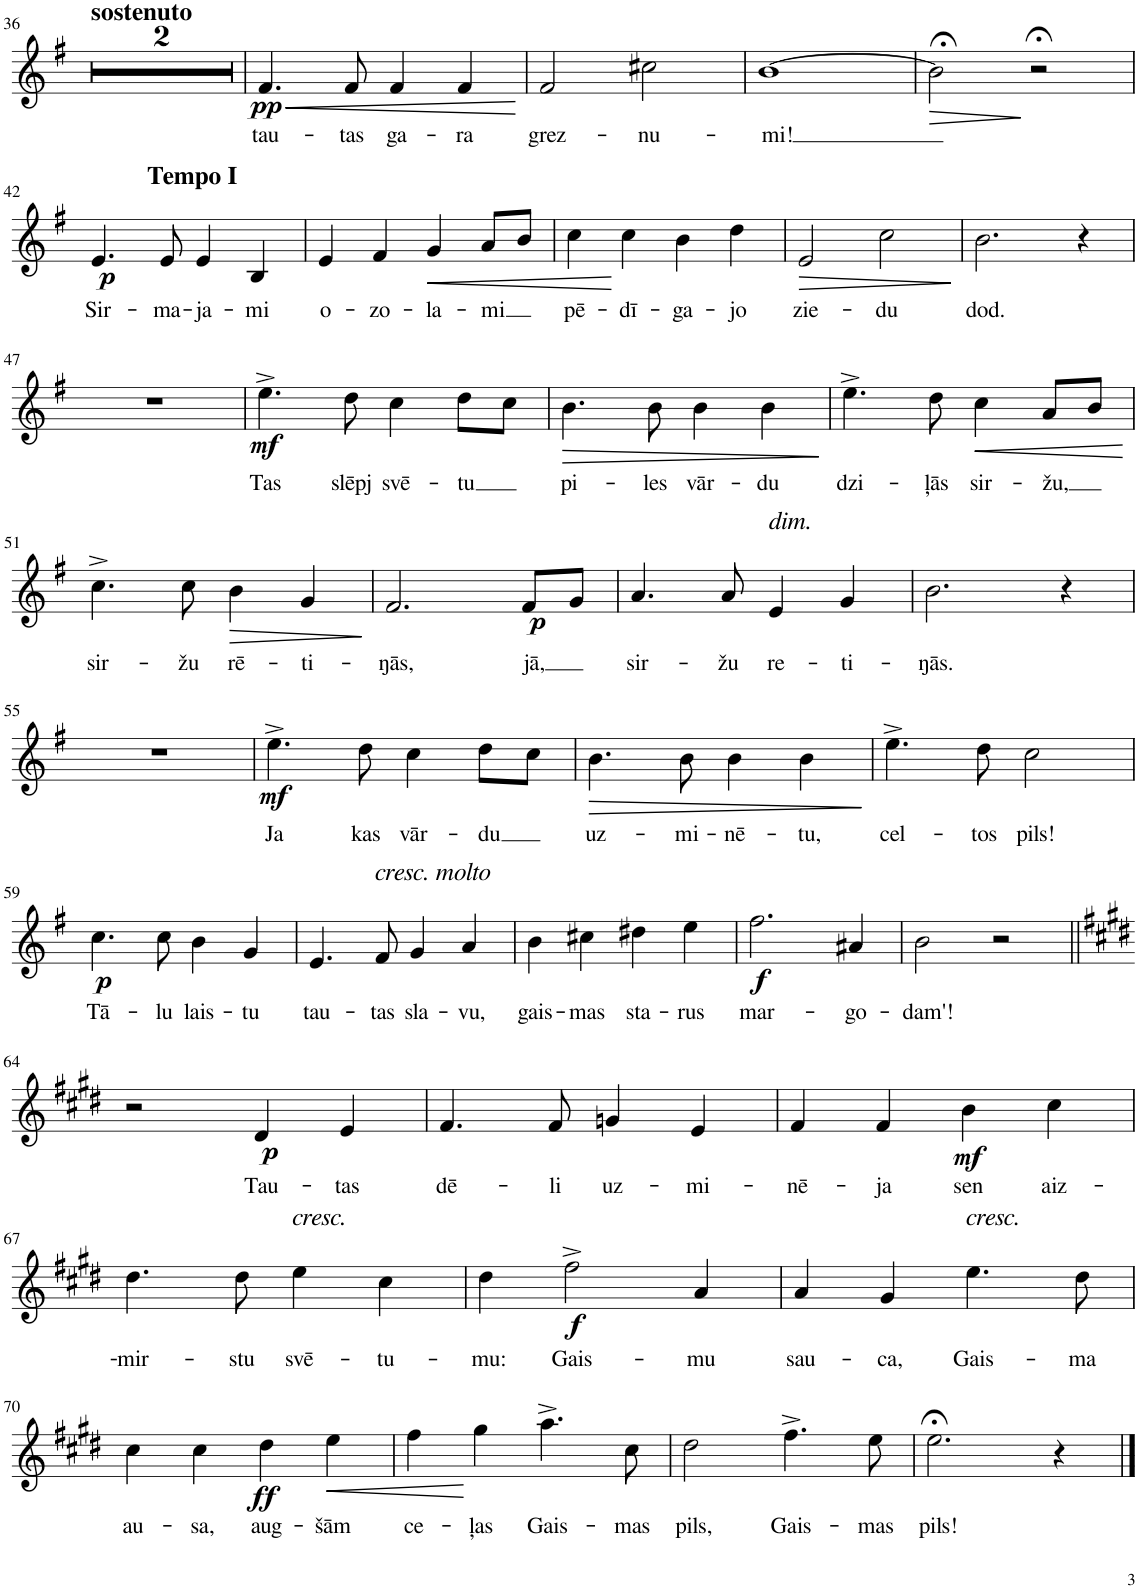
**kern	**text	**dynam
*part1	*part1	*part1
*staff1	*staff1	*staff1
*I"Soprano	*	*
*I'S.	*	*
!!LO:PB:g=z
*clefG2	*	*
*k[f#]	*	*
*M4/4	*	*
=36	=36	=36
!LO:TX:a:B:t=sostenuto	!	!
1r	.	.
=37	=37	=37
1r	.	.
=38	=38	=38
!	!LO:LY:b	!LO:HP:b
!	!	!LO:DY:n=1:b
4.f#/	tau-	< pp
!	!LO:LY:b	!
8f#/	-tas	.
!	!LO:LY:b	!
4f#/	ga-	.
!	!LO:LY:b	!
4f#/	-ra	.
.	.	[
=39	=39	=39
!	!LO:LY:b	!
2f#/	grez-	.
!	!LO:LY:b	!
2cc#X\	-nu-	.
=40	=40	=40
!	!LO:LY:b	!
[1b	-mi!	.
=41	=41	=41
!	!	!LO:HP:b
2b;<\]	.	>
2r;<	.	]
!!LO:LB:g=z
=42	=42	=42
!LO:TX:a:B:t=Tempo I	!	!
!	!LO:LY:b	!LO:DY:b
4.e/	Sir-	p
!	!LO:LY:b	!
8e/	-ma-	.
!	!LO:LY:b	!
4e/	-ja-	.
!	!LO:LY:b	!
4B/	-mi	.
=43	=43	=43
!	!LO:LY:b	!
4e/	o-	.
!	!LO:LY:b	!
4f#/	-zo-	.
!	!LO:LY:b	!LO:HP:b
4g/	-la-	<
!	!LO:LY:b	!
8a/L	-mi	.
8b/J	.	.
=44	=44	=44
!	!LO:LY:b	!
4cc\	pē-	.
!	!LO:LY:b	!
4cc\	-dī-	[
!	!LO:LY:b	!
4b\	-ga-	.
!	!LO:LY:b	!
4dd\	-jo	.
=45	=45	=45
!	!LO:LY:b	!LO:HP:b
2e/	zie-	>
!	!LO:LY:b	!
2cc\	-du	.
.	.	]
=46	=46	=46
!	!LO:LY:b	!
2.b\	dod.	.
4r	.	.
!!LO:LB:g=z
=47	=47	=47
1r	.	.
=48	=48	=48
!	!LO:LY:b	!LO:DY:b
4.ee^\	Tas	mf
!	!LO:LY:b	!
8dd\	slēpj	.
!	!LO:LY:b	!
4cc\	svē-	.
!	!LO:LY:b	!
8dd\L	-tu	.
8cc\J	.	.
=49	=49	=49
!	!LO:LY:b	!LO:HP:b
4.b\	pi-	>
!	!LO:LY:b	!
8b\	-les	.
!	!LO:LY:b	!
4b\	vār-	.
!	!LO:LY:b	!
4b\	-du	.
.	.	]
=50	=50	=50
!	!LO:LY:b	!
4.ee^\	dzi-	.
!	!LO:LY:b	!
8dd\	-ļās	.
!	!LO:LY:b	!LO:HP:b
4cc\	sir-	<
!	!LO:LY:b	!
8a/L	-žu,	.
8b/J	.	.
.	.	[
!!LO:LB:g=z
=51	=51	=51
!	!LO:LY:b	!
4.cc^\	sir-	.
!	!LO:LY:b	!
8cc\	-žu	.
!	!LO:LY:b	!LO:HP:b
4b\	rē-	>
!	!LO:LY:b	!
4g/	-ti-	.
.	.	]
=52	=52	=52
!	!LO:LY:b	!
2.f#/	-ŋās,	.
!	!LO:LY:b	!LO:DY:b
8f#/L	jā,	p
8g/J	.	.
=53	=53	=53
!	!LO:LY:b	!
4.a/	sir-	.
!	!LO:LY:b	!
8a/	-žu	.
!LO:TX:a:i:t=dim.	!	!
!	!LO:LY:b	!
4e/	re-	.
!	!LO:LY:b	!
4g/	-ti-	.
=54	=54	=54
!	!LO:LY:b	!
2.b\	-ŋās.	.
4r	.	.
!!LO:LB:g=z
=55	=55	=55
1r	.	.
=56	=56	=56
!	!LO:LY:b	!LO:DY:b
4.ee^\	Ja	mf
!	!LO:LY:b	!
8dd\	kas	.
!	!LO:LY:b	!
4cc\	vār-	.
!	!LO:LY:b	!
8dd\L	-du	.
8cc\J	.	.
=57	=57	=57
!	!LO:LY:b	!LO:HP:b
4.b\	uz-	>
!	!LO:LY:b	!
8b\	-mi-	.
!	!LO:LY:b	!
4b\	-nē-	.
!	!LO:LY:b	!
4b\	-tu,	.
.	.	]
=58	=58	=58
!	!LO:LY:b	!
4.ee^\	cel-	.
!	!LO:LY:b	!
8dd\	-tos	.
!	!LO:LY:b	!
2cc\	pils!	.
!!LO:LB:g=z
=59	=59	=59
!	!LO:LY:b	!LO:DY:b
4.cc\	Tā-	p
!	!LO:LY:b	!
8cc\	-lu	.
!	!LO:LY:b	!
4b\	lais-	.
!	!LO:LY:b	!
4g/	-tu	.
=60	=60	=60
!	!LO:LY:b	!
4.e/	tau-	.
!LO:TX:a:i:t=cresc. molto	!	!
!	!LO:LY:b	!
8f#/	-tas	.
!	!LO:LY:b	!
4g/	sla-	.
!	!LO:LY:b	!
4a/	-vu,	.
=61	=61	=61
!	!LO:LY:b	!
4b\	gais-	.
!	!LO:LY:b	!
4cc#X\	-mas	.
!	!LO:LY:b	!
4dd#X\	sta-	.
!	!LO:LY:b	!
4ee\	-rus	.
=62	=62	=62
!	!LO:LY:b	!LO:DY:b
2.ff#\	mar-	f
!	!LO:LY:b	!
4a#X/	-go-	.
=63	=63	=63
!	!LO:LY:b	!
2b\	-dam'!	.
2r	.	.
!!LO:LB:g=z
=64||	=64||	=64||
*k[f#c#g#d#]	*	*
2r	.	.
!	!LO:LY:b	!LO:DY:b
4d#/	Tau-	p
!	!LO:LY:b	!
4e/	-tas	.
=65	=65	=65
!	!LO:LY:b	!
4.f#/	dē-	.
!	!LO:LY:b	!
8f#/	-li	.
!	!LO:LY:b	!
4gn/	uz-	.
!	!LO:LY:b	!
4e/	-mi-	.
=66	=66	=66
!	!LO:LY:b	!
4f#/	-nē-	.
!	!LO:LY:b	!
4f#/	-ja	.
!	!LO:LY:b	!LO:DY:b
4b\	sen	mf
!	!LO:LY:b	!
4cc#\	aiz-	.
!!LO:LB:g=z
=67	=67	=67
!	!LO:LY:b	!
4.dd#\	-mir-	.
!	!LO:LY:b	!
8dd#\	-stu	.
!LO:TX:a:i:t=cresc.	!	!
!	!LO:LY:b	!
4ee\	svē-	.
!	!LO:LY:b	!
4cc#\	-tu-	.
=68	=68	=68
!	!LO:LY:b	!
4dd#\	-mu:	.
!	!LO:LY:b	!LO:DY:b
2ff#^\	Gais-	f
!	!LO:LY:b	!
4a/	-mu	.
=69	=69	=69
!	!LO:LY:b	!
4a/	sau-	.
!	!LO:LY:b	!
4g#/	-ca,	.
!LO:TX:a:i:t=cresc.	!	!
!	!LO:LY:b	!
4.ee\	Gais-	.
!	!LO:LY:b	!
8dd#\	-ma	.
!!LO:LB:g=z
=70	=70	=70
!	!LO:LY:b	!
4cc#\	au-	.
!	!LO:LY:b	!
4cc#\	-sa,	.
!	!LO:LY:b	!LO:DY:b
4dd#\	aug-	ff
!	!LO:LY:b	!LO:HP:b
4ee\	-šām	<
=71	=71	=71
!	!LO:LY:b	!
4ff#\	ce-	.
!	!LO:LY:b	!
4gg#\	-ļas	[
!	!LO:LY:b	!
4.aa^\	Gais-	.
!	!LO:LY:b	!
8cc#\	-mas	.
=72	=72	=72
!	!LO:LY:b	!
2dd#\	pils,	.
!	!LO:LY:b	!
4.ff#^\	Gais-	.
!	!LO:LY:b	!
8ee\	-mas	.
=	=	=
*-	*-	*-
